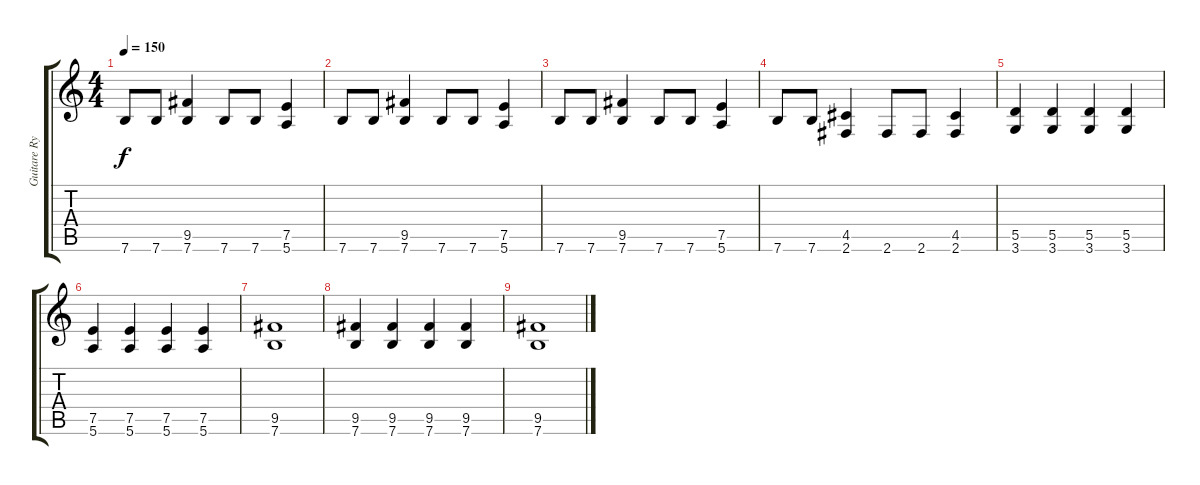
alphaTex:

\track ("Guitare Rythmique" "Guitare Ry") {instrument distortionguitar}
\staff {score tabs}
\tuning (E4 B3 G3 D3 A2 E2) {hide}
\ts (4 4)
\tempo 150
\clef g2
\ks c
7.6.8{dy f} 7.6.8 (9.5 7.6).4 7.6.8 7.6.8 (7.5 5.6).4 |
7.6.8 7.6.8 (9.5 7.6).4 7.6.8 7.6.8 (7.5 5.6).4 |
7.6.8 7.6.8 (9.5 7.6).4 7.6.8 7.6.8 (7.5 5.6).4 |
7.6.8 7.6.8 (4.5 2.6).4 2.6.8 2.6.8 (4.5 2.6).4 |
(5.5 3.6).4 (5.5 3.6).4 (5.5 3.6).4 (5.5 3.6).4 |
(7.5 5.6).4 (7.5 5.6).4 (7.5 5.6).4 (7.5 5.6).4 |
(9.5 7.6).1 |
(9.5 7.6).4 (9.5 7.6).4 (9.5 7.6).4 (9.5 7.6).4 |
(9.5 7.6).1
